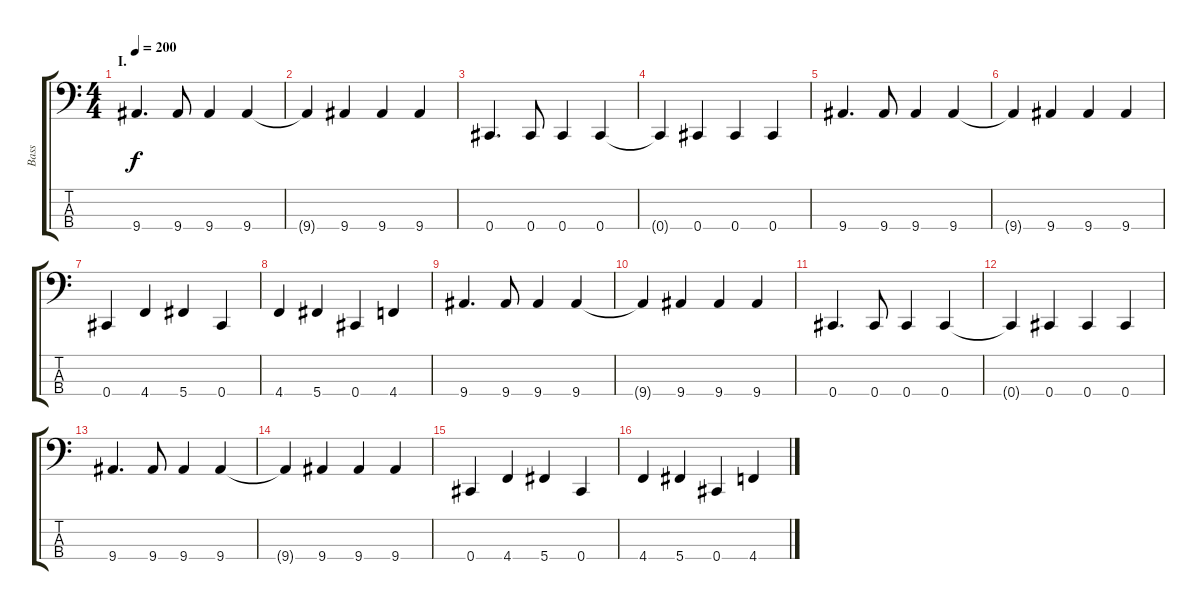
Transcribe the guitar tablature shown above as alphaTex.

\track ("Bass" "Bass") {instrument electricbasspick}
\staff {score tabs}
\tuning (Gb2 Db2 Ab1 Db1) {hide}
\ts (4 4)
\section ("" "I.")
\tempo 200
\clef f4
\ks c
9.4.4{d dy f} 9.4.8 9.4.4 9.4.4 |
9.4{t}.4 9.4.4 9.4.4 9.4.4 |
0.4.4{d} 0.4.8 0.4.4 0.4.4 |
0.4{t}.4 0.4.4 0.4.4 0.4.4 |
9.4.4{d} 9.4.8 9.4.4 9.4.4 |
9.4{t}.4 9.4.4 9.4.4 9.4.4 |
0.4.4 4.4.4 5.4.4 0.4.4 |
4.4.4 5.4.4 0.4.4 4.4.4 |
9.4.4{d} 9.4.8 9.4.4 9.4.4 |
9.4{t}.4 9.4.4 9.4.4 9.4.4 |
0.4.4{d} 0.4.8 0.4.4 0.4.4 |
0.4{t}.4 0.4.4 0.4.4 0.4.4 |
9.4.4{d} 9.4.8 9.4.4 9.4.4 |
9.4{t}.4 9.4.4 9.4.4 9.4.4 |
0.4.4 4.4.4 5.4.4 0.4.4 |
4.4.4 5.4.4 0.4.4 4.4.4
